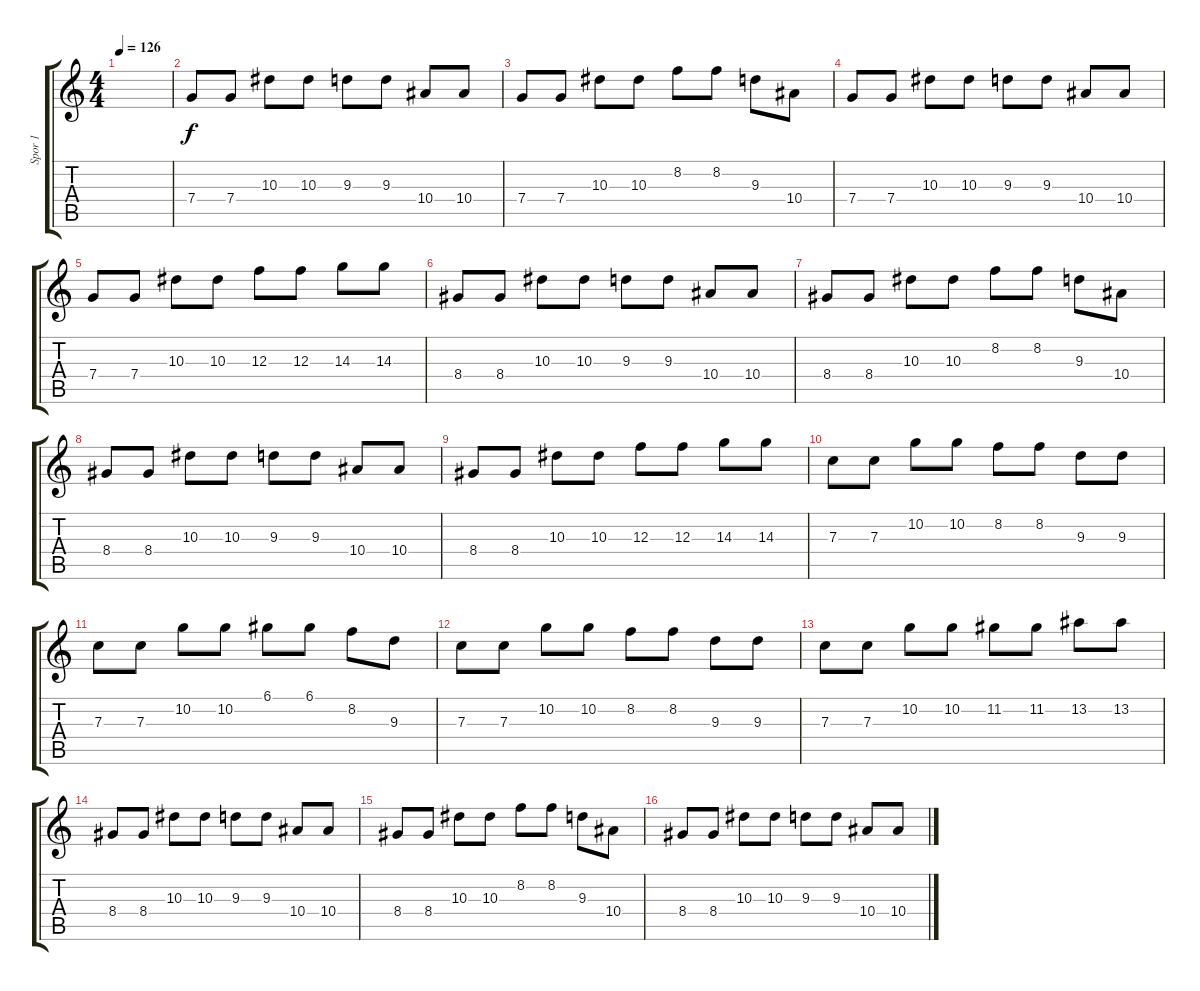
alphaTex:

\track ("Spor 1" "Spor 1") {instrument distortionguitar}
\staff {score tabs}
\tuning (D4 A3 F3 C3 G2 C2) {hide}
\ts (4 4)
\tempo 126
\clef g2
\ks c
|
7.4.8 7.4.8 10.3.8 10.3.8 9.3.8 9.3.8 10.4.8 10.4.8 |
7.4.8 7.4.8 10.3.8 10.3.8 8.2.8 8.2.8 9.3.8 10.4.8 |
7.4.8 7.4.8 10.3.8 10.3.8 9.3.8 9.3.8 10.4.8 10.4.8 |
7.4.8 7.4.8 10.3.8 10.3.8 12.3.8 12.3.8 14.3.8 14.3.8 |
8.4.8 8.4.8 10.3.8 10.3.8 9.3.8 9.3.8 10.4.8 10.4.8 |
8.4.8 8.4.8 10.3.8 10.3.8 8.2.8 8.2.8 9.3.8 10.4.8 |
8.4.8 8.4.8 10.3.8 10.3.8 9.3.8 9.3.8 10.4.8 10.4.8 |
8.4.8 8.4.8 10.3.8 10.3.8 12.3.8 12.3.8 14.3.8 14.3.8 |
7.3.8 7.3.8 10.2.8 10.2.8 8.2.8 8.2.8 9.3.8 9.3.8 |
7.3.8 7.3.8 10.2.8 10.2.8 6.1.8 6.1.8 8.2.8 9.3.8 |
7.3.8 7.3.8 10.2.8 10.2.8 8.2.8 8.2.8 9.3.8 9.3.8 |
7.3.8 7.3.8 10.2.8 10.2.8 11.2.8 11.2.8 13.2.8 13.2.8 |
8.4.8 8.4.8 10.3.8 10.3.8 9.3.8 9.3.8 10.4.8 10.4.8 |
8.4.8 8.4.8 10.3.8 10.3.8 8.2.8 8.2.8 9.3.8 10.4.8 |
8.4.8 8.4.8 10.3.8 10.3.8 9.3.8 9.3.8 10.4.8 10.4.8
